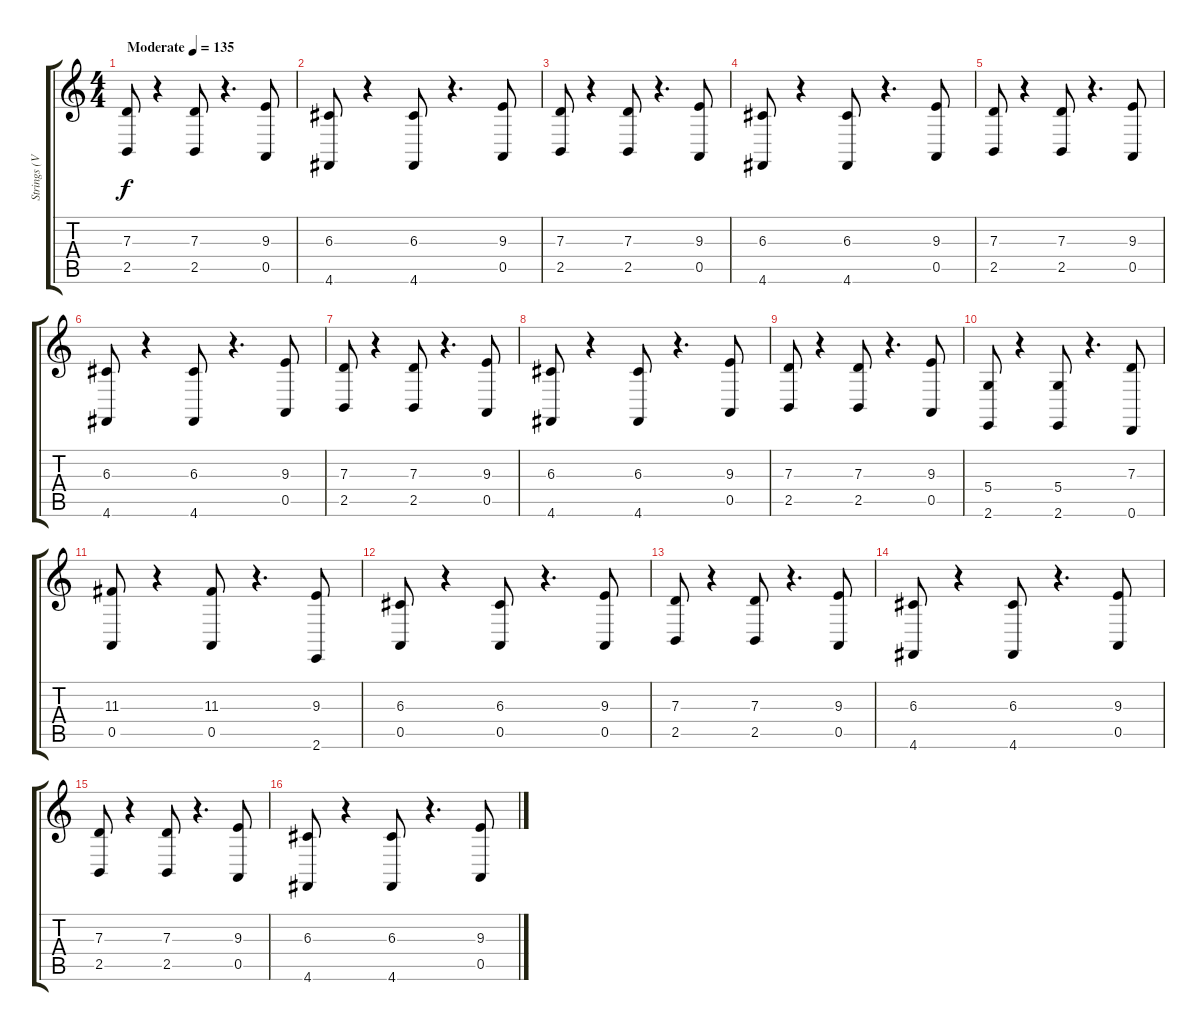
\track ("Strings (Violin + Cello) I" "Strings (V") {instrument stringensemble1}
\staff {score tabs}
\tuning (E4 B3 G3 D3 A2 D2) {hide}
\ts (4 4)
\tempo (135 "Moderate")
\clef g2
\ks c
(7.3 2.5).8{dy f instrument stringensemble1} r.4 (7.3 2.5).8 r.4{d} (9.3 0.5).8 |
(6.3 4.6).8 r.4 (6.3 4.6).8 r.4{d} (9.3 0.5).8 |
(7.3 2.5).8 r.4 (7.3 2.5).8 r.4{d} (9.3 0.5).8 |
(6.3 4.6).8 r.4 (6.3 4.6).8 r.4{d} (9.3 0.5).8 |
(7.3 2.5).8 r.4 (7.3 2.5).8 r.4{d} (9.3 0.5).8 |
(6.3 4.6).8 r.4 (6.3 4.6).8 r.4{d} (9.3 0.5).8 |
(7.3 2.5).8 r.4 (7.3 2.5).8 r.4{d} (9.3 0.5).8 |
(6.3 4.6).8 r.4 (6.3 4.6).8 r.4{d} (9.3 0.5).8 |
(7.3 2.5).8 r.4 (7.3 2.5).8 r.4{d} (9.3 0.5).8 |
(5.4 2.6).8 r.4 (5.4 2.6).8 r.4{d} (7.3 0.6).8 |
(11.3 0.5).8 r.4 (11.3 0.5).8 r.4{d} (9.3 2.6).8 |
(6.3 0.5).8 r.4 (6.3 0.5).8 r.4{d} (9.3 0.5).8 |
(7.3 2.5).8 r.4 (7.3 2.5).8 r.4{d} (9.3 0.5).8 |
(6.3 4.6).8 r.4 (6.3 4.6).8 r.4{d} (9.3 0.5).8 |
(7.3 2.5).8 r.4 (7.3 2.5).8 r.4{d} (9.3 0.5).8 |
(6.3 4.6).8 r.4 (6.3 4.6).8 r.4{d} (9.3 0.5).8
